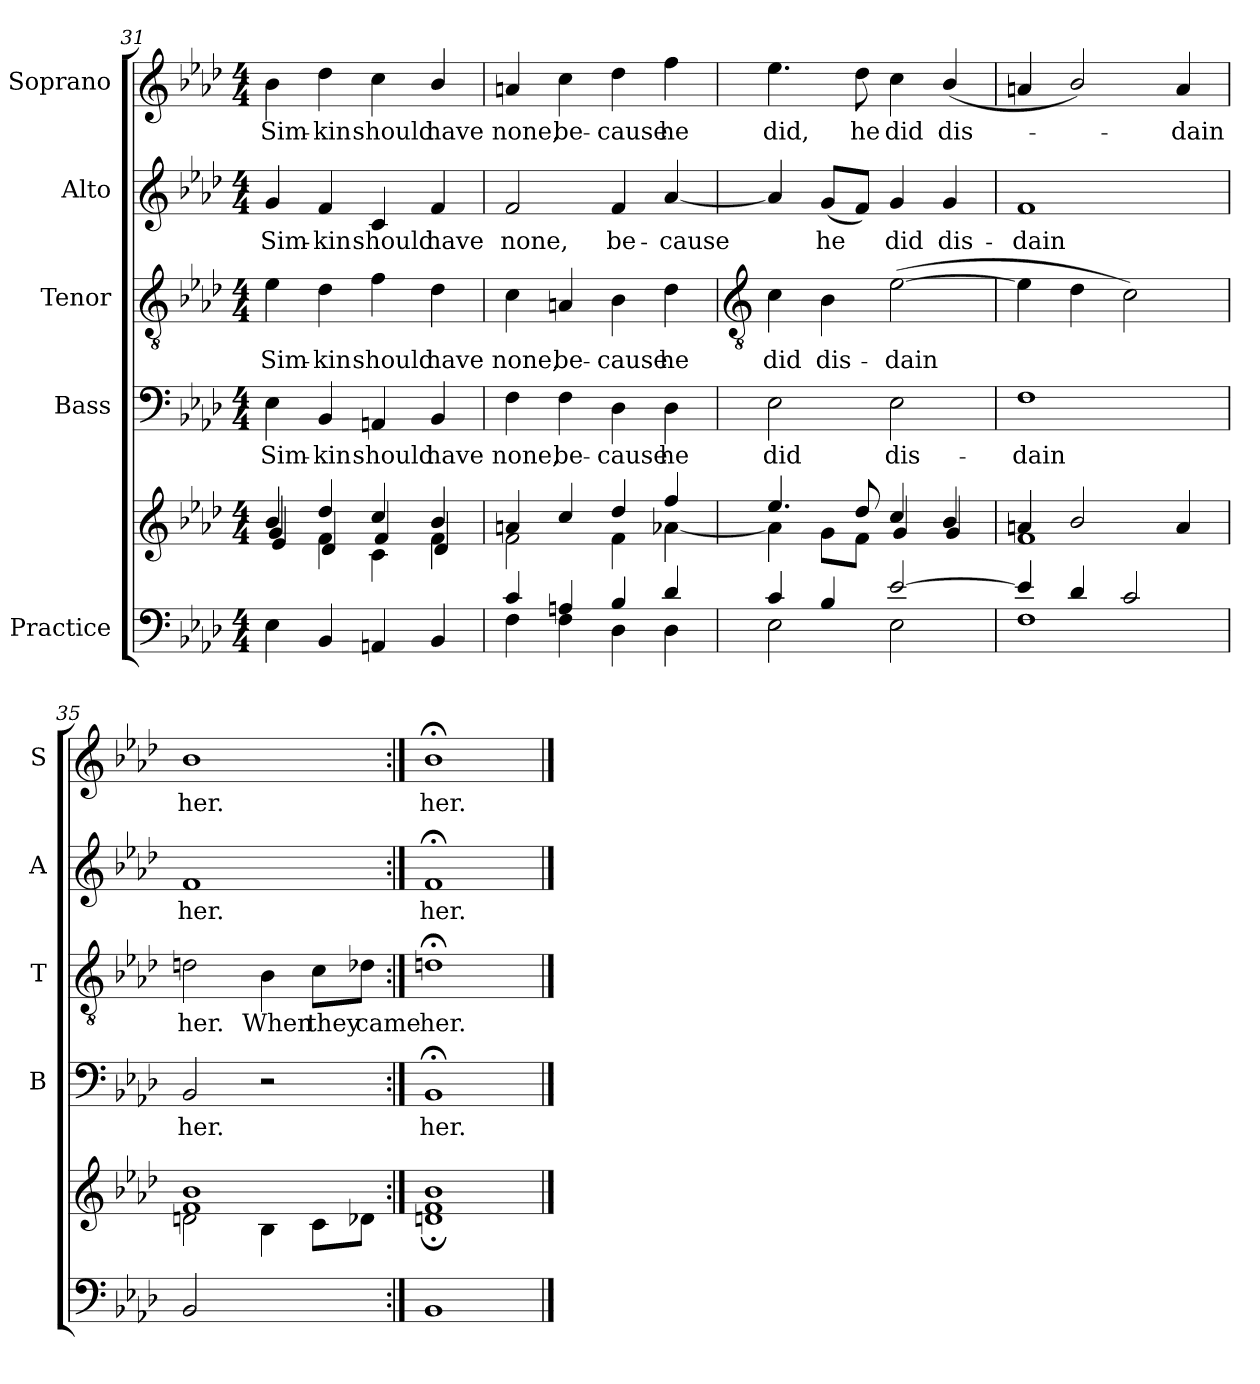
**kern	**kern	**kern	**text	**kern	**text	**kern	**text	**kern	**text
*part5	*part5	*part4	*part4	*part3	*part3	*part2	*part2	*part1	*part1
*staff6	*staff5	*staff4	*staff4	*staff3	*staff3	*staff2	*staff2	*staff1	*staff1
*I"Practice	*	*I"Bass	*	*I"Tenor	*	*I"Alto	*	*I"Soprano	*
*	*	*I'B	*	*I'T	*	*I'A	*	*I'S	*
*clefF4	*clefG2	*clefF4	*	*clefGv2	*	*clefG2	*	*clefG2	*
*k[b-e-a-d-]	*k[b-e-a-d-]	*k[b-e-a-d-]	*	*k[b-e-a-d-]	*	*k[b-e-a-d-]	*	*k[b-e-a-d-]	*
*A-:	*A-:	*A-:	*	*A-:	*	*A-:	*	*A-:	*
*M4/4	*M4/4	*M4/4	*	*M4/4	*	*M4/4	*	*M4/4	*
=31	=31	=31	=31	=31	=31	=31	=31	=31	=31
*	*^	*	*	*	*	*	*	*	*
*	*	*^	*	*	*	*	*	*	*	*
!	!	!	!	!	!LO:LY:b	!	!LO:LY:b	!	!LO:LY:b	!	!LO:LY:b
4E-	4b-/	4g/	4e-	4E-	Sim-	4e-	Sim-	4g/	Sim-	4b-	Sim-
!	!	!	!	!	!LO:LY:b	!	!LO:LY:b	!	!LO:LY:b	!	!LO:LY:b
4BB-/	4dd-/	4f	4d-	4BB-/	-kin	4d-	-kin	4f	-kin	4dd-	-kin
!	!	!	!	!	!LO:LY:b	!	!LO:LY:b	!	!LO:LY:b	!	!LO:LY:b
4AAn	4cc/	4c	4f	4AAn	should	4f	should	4c	should	4cc	should
!	!	!	!	!	!LO:LY:b	!	!LO:LY:b	!	!LO:LY:b	!	!LO:LY:b
4BB-	4b-/	4f	4d-	4BB-	have	4d-	have	4f	have	4b-/	have
=32	=32	=32	=32	=32	=32	=32	=32	=32	=32	=32	=32
*^	*	*	*	*	*	*	*	*	*	*	*
!	!	!	!	!	!	!LO:LY:b	!	!LO:LY:b	!	!LO:LY:b	!	!LO:LY:b
*	*	*	*v	*v	*	*	*	*	*	*	*	*
4c	4F	4an	2f\	4F	none,	4c	none,	2f	none,	4an	none,
!	!	!	!	!	!LO:LY:b	!	!LO:LY:b	!	!	!	!LO:LY:b
4An	4F	4cc/	.	4F	be-	4An	be-	.	.	4cc	be-
!	!	!	!	!	!LO:LY:b	!	!LO:LY:b	!	!LO:LY:b	!	!LO:LY:b
4B-	4D-	4dd-	4f\	4D-	-cause	4B-	-cause	4f	be-	4dd-	-cause
!	!	!	!	!	!LO:LY:b	!	!LO:LY:b	!	!LO:LY:b	!	!LO:LY:b
4d-	4D-	4ff	[4a-\	4D-	he	4d-	he	[4a-	-cause	4ff	he
!!LO:LB:g=z
=33	=33	=33	=33	=33	=33	=33	=33	=33	=33	=33	=33
*	*	*	*	*	*	*clefGv2	*	*	*	*	*
!	!	!	!	!	!LO:LY:b	!	!LO:LY:b	!	!	!	!LO:LY:b
4c/	2E-	4.ee-/	4a-\]	2E-	did	4c	did	4a-]	.	4.ee-	did,
!	!	!	!	!	!	!	!LO:LY:b	!	!LO:LY:b	!	!
4B-/	.	.	8g\L	.	.	4B-	dis-	(<8gL	he	.	.
!	!	!	!	!	!	!	!	!	!	!	!LO:LY:b
.	.	8dd-/	8f\J	.	.	.	.	8fJ)	.	8dd-	he
!	!	!	!	!	!LO:LY:b	!	!LO:LY:b	!	!LO:LY:b	!	!LO:LY:b
[2e-	2E-	4cc/	4g/	2E-	dis-	(>[2e-	-dain	4g/	did	4cc	did
!	!	!	!	!	!	!	!	!	!LO:LY:b	!	!LO:LY:b
.	.	4b-/	4g/	.	.	.	.	4g/	dis-	(<4b-/	dis-
=34	=34	=34	=34	=34	=34	=34	=34	=34	=34	=34	=34
!	!	!	!	!	!LO:LY:b	!	!	!	!LO:LY:b	!	!
4e-/]	1F	4an	1f	1F	-dain	4e-]	.	1f	-dain	4an	.
4d-/	.	2b-/	.	.	.	4d-	.	.	.	2b-/)	.
2c/	.	.	.	.	.	2c)	.	.	.	.	.
!	!	!	!	!	!	!	!	!	!	!	!LO:LY:b
.	.	4a	.	.	.	.	.	.	.	4a	dain
*v	*v	*	*	*	*	*	*	*	*	*	*
=35	=35	=35	=35	=35	=35	=35	=35	=35	=35	=35
*	*	*^	*	*	*	*	*	*	*	*
!	!	!	!	!	!LO:LY:b	!	!LO:LY:b	!	!LO:LY:b	!	!LO:LY:b
2BB-	1b-	1f	2dn\	2BB-	her.	2dn	her.	1f	her.	1b-	her.
!	!	!	!	!	!	!	!LO:LY:b	!	!	!	!
2ryy	.	.	4B-\	2r	.	4B-	When	.	.	.	.
!	!	!	!	!	!	!	!LO:LY:b	!	!	!	!
.	.	.	8c\L	.	.	8c\L	they	.	.	.	.
!	!	!	!	!	!	!	!LO:LY:b	!	!	!	!
.	.	.	8d-X\J	.	.	8d-X\J	came	.	.	.	.
=36:|!	=36:|!	=36:|!	=36:|!	=36:|!	=36:|!	=36:|!	=36:|!	=36:|!	=36:|!	=36:|!	=36:|!
!	!	!	!	!	!LO:LY:b	!	!LO:LY:b	!	!LO:LY:b	!	!LO:LY:b
1BB-	1b-	1f;<	1dn	1BB-;<	her.	1dn;<	her.	1f;<	her.	1b-;<	her.
*	*v	*v	*v	*	*	*	*	*	*	*	*
==	==	==	==	==	==	==	==	==	==
*-	*-	*-	*-	*-	*-	*-	*-	*-	*-
